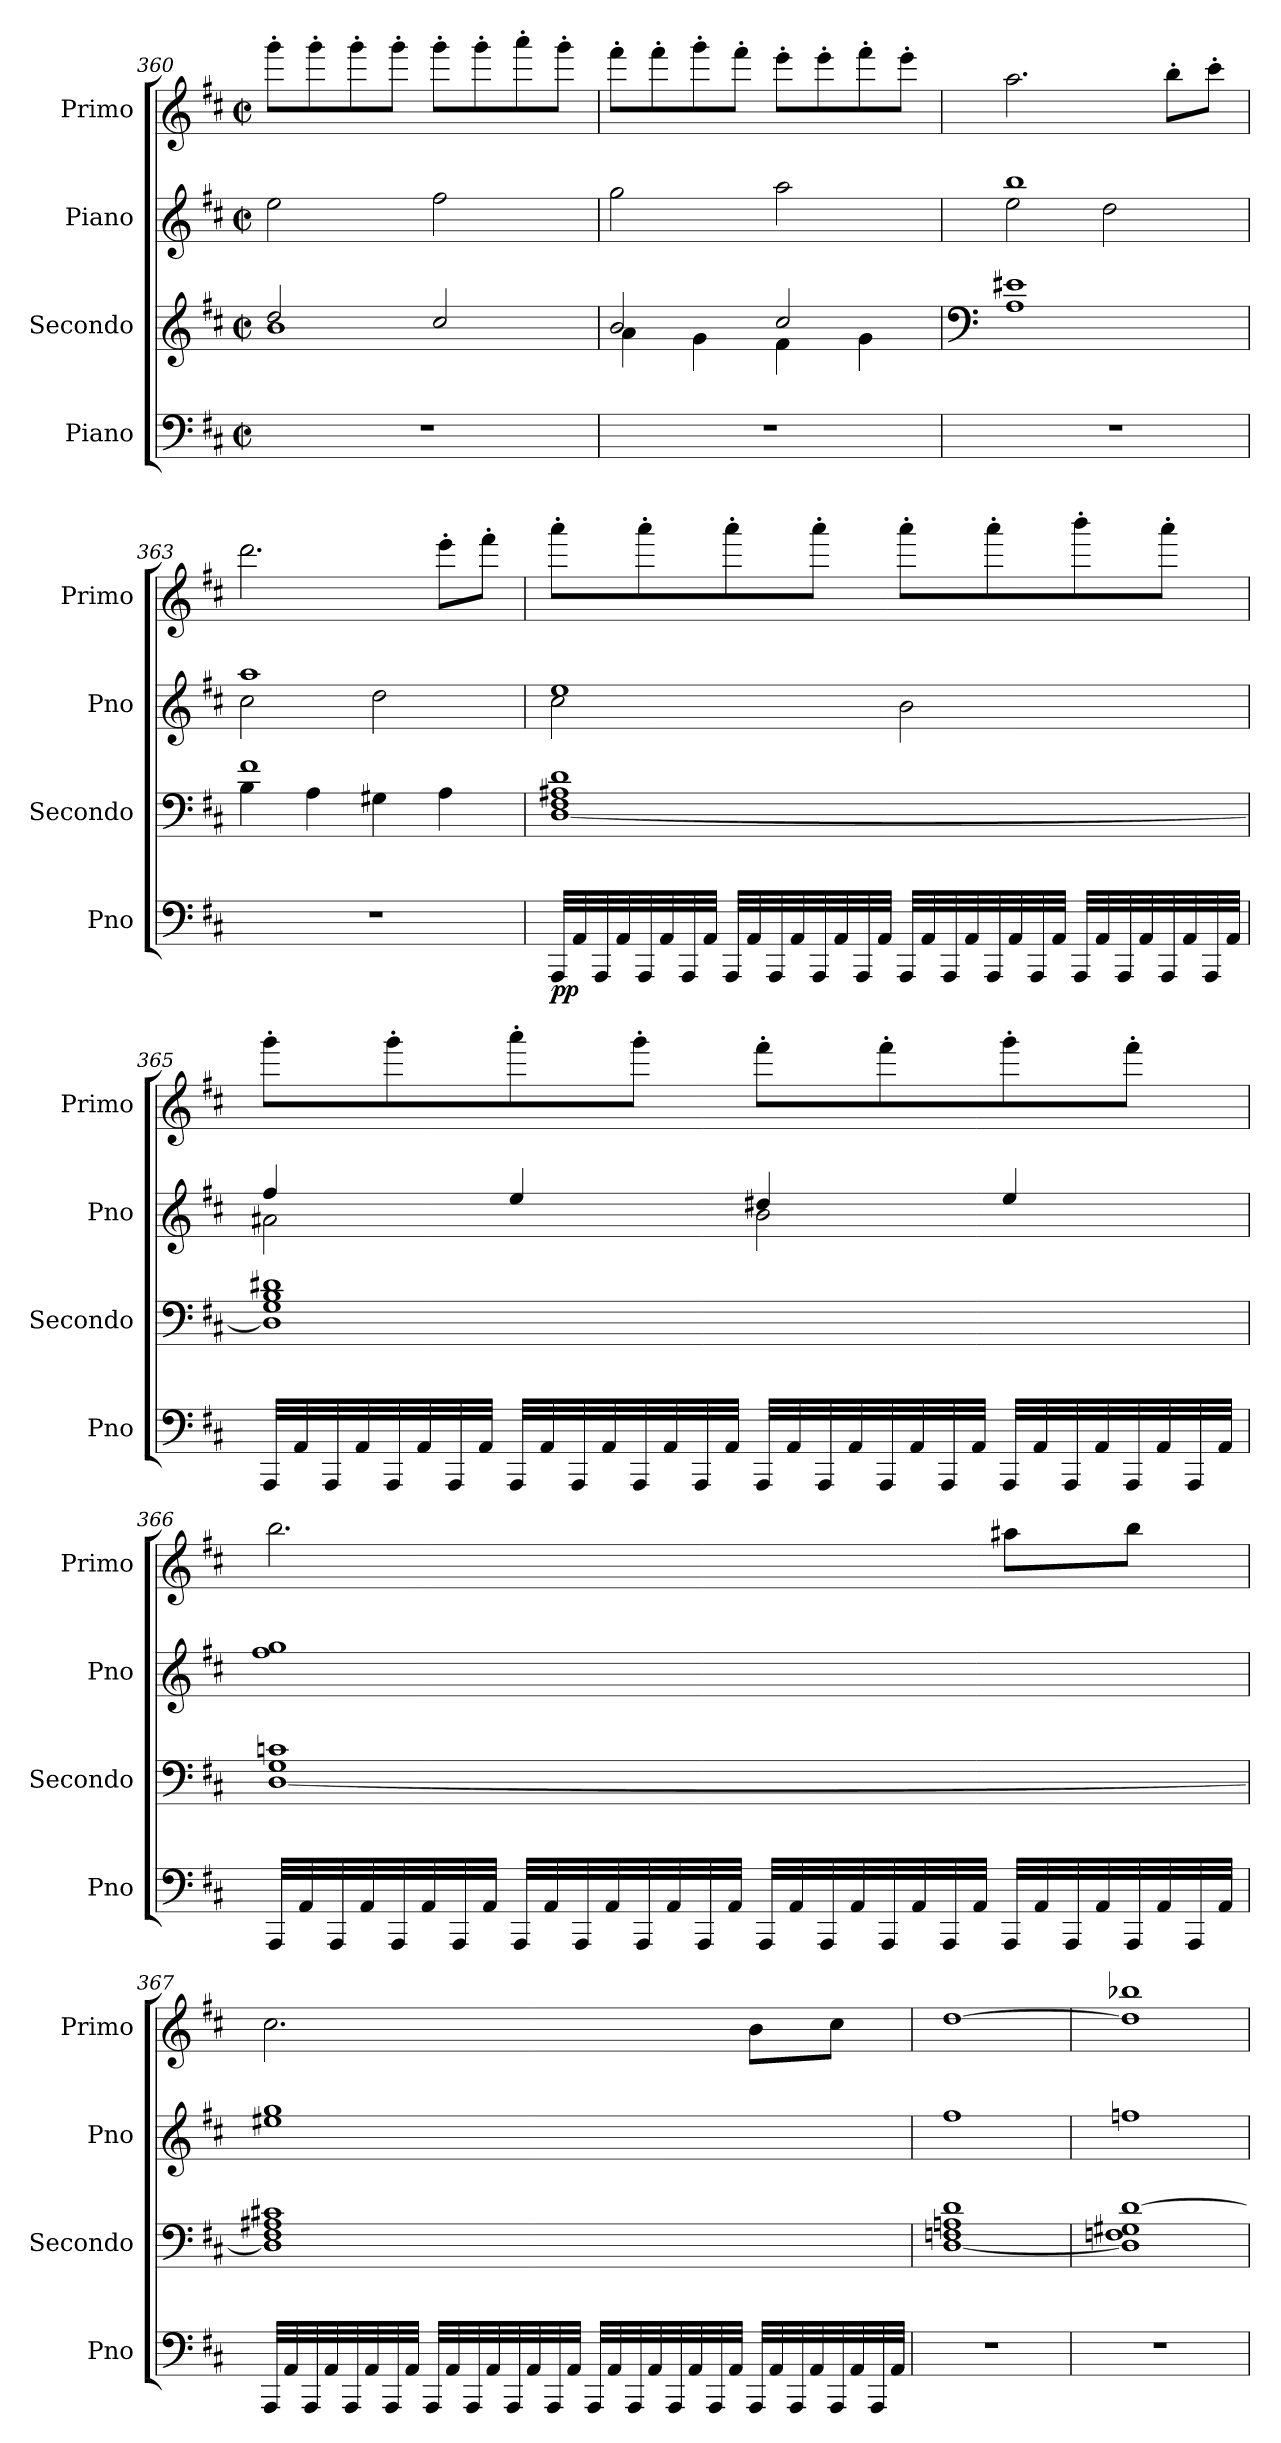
**kern	**dynam	**kern	**kern	**kern
*part4	*part4	*part3	*part2	*part1
*staff4	*staff4	*staff3	*staff2	*staff1
*I"Piano	*	*I"Secondo	*I"Piano	*I"Primo
*I'Pno	*	*I'Secondo	*I'Pno	*I'Primo
*clefF4	*	*clefG2	*clefG2	*clefG2
*k[f#c#]	*	*k[f#c#]	*k[f#c#]	*k[f#c#]
*M4/4	*	*M4/4	*M4/4	*M4/4
*met(c|)	*	*met(c|)	*met(c|)	*met(c|)
=360	=360	=360	=360	=360
*	*	*^	*	*
1r	.	2dd/	1b	2ee\	8ggg'\L
.	.	.	.	.	8ggg'\
.	.	.	.	.	8ggg'\
.	.	.	.	.	8ggg'\J
.	.	2cc#/	.	2ff#\	8ggg'\L
.	.	.	.	.	8ggg'\
.	.	.	.	.	8aaa'\
.	.	.	.	.	8ggg'\J
=361	=361	=361	=361	=361	=361
1r	.	2b/	4a\	2gg\	8fff#'\L
.	.	.	.	.	8fff#'\
.	.	.	4g\	.	8ggg'\
.	.	.	.	.	8fff#'\J
.	.	2cc#/	4f#\	2aa\	8eee'\L
.	.	.	.	.	8eee'\
.	.	.	4g\	.	8fff#'\
.	.	.	.	.	8eee'\J
*	*	*v	*v	*	*
=362	=362	=362	=362	=362
*	*	*clefF4	*	*
*	*	*	*^	*
1r	.	1A 1e#X	1bb	2ee\	2.aa\
.	.	.	.	2dd\	.
.	.	.	.	.	8bb'\L
.	.	.	.	.	8ccc#'\J
!!LO:PB:g=z
=363	=363	=363	=363	=363	=363
*	*	*^	*	*	*
1r	.	1f#	4B\	1aa	2cc#\	2.ddd\
.	.	.	4A\	.	.	.
.	.	.	4G#X\	.	2dd\	.
.	.	.	4A\	.	.	8eee'\L
.	.	.	.	.	.	8fff#'\J
*	*	*v	*v	*	*	*
=364	=364	=364	=364	=364	=364
!	!LO:DY:b	!	!	!	!
32AAA/LLL	pp	[1D 1F# 1A#X 1d	1ee	2cc#\	8aaa'\L
32AA/	.	.	.	.	.
32AAA/	.	.	.	.	.
32AA/	.	.	.	.	.
32AAA/	.	.	.	.	8aaa'\
32AA/	.	.	.	.	.
32AAA/	.	.	.	.	.
32AA/JJJ	.	.	.	.	.
32AAA/LLL	.	.	.	.	8aaa'\
32AA/	.	.	.	.	.
32AAA/	.	.	.	.	.
32AA/	.	.	.	.	.
32AAA/	.	.	.	.	8aaa'\J
32AA/	.	.	.	.	.
32AAA/	.	.	.	.	.
32AA/JJJ	.	.	.	.	.
32AAA/LLL	.	.	.	2b\	8aaa'\L
32AA/	.	.	.	.	.
32AAA/	.	.	.	.	.
32AA/	.	.	.	.	.
32AAA/	.	.	.	.	8aaa'\
32AA/	.	.	.	.	.
32AAA/	.	.	.	.	.
32AA/JJJ	.	.	.	.	.
32AAA/LLL	.	.	.	.	8bbb'\
32AA/	.	.	.	.	.
32AAA/	.	.	.	.	.
32AA/	.	.	.	.	.
32AAA/	.	.	.	.	8aaa'\J
32AA/	.	.	.	.	.
32AAA/	.	.	.	.	.
32AA/JJJ	.	.	.	.	.
!!LO:LB:g=z
=365	=365	=365	=365	=365	=365
32AAA/LLL	.	1D] 1G 1B 1d#X	4ff#/	2a#X\	8ggg'\L
32AA/	.	.	.	.	.
32AAA/	.	.	.	.	.
32AA/	.	.	.	.	.
32AAA/	.	.	.	.	8ggg'\
32AA/	.	.	.	.	.
32AAA/	.	.	.	.	.
32AA/JJJ	.	.	.	.	.
32AAA/LLL	.	.	4ee/	.	8aaa'\
32AA/	.	.	.	.	.
32AAA/	.	.	.	.	.
32AA/	.	.	.	.	.
32AAA/	.	.	.	.	8ggg'\J
32AA/	.	.	.	.	.
32AAA/	.	.	.	.	.
32AA/JJJ	.	.	.	.	.
32AAA/LLL	.	.	4dd#X/	2b\	8fff#'\L
32AA/	.	.	.	.	.
32AAA/	.	.	.	.	.
32AA/	.	.	.	.	.
32AAA/	.	.	.	.	8fff#'\
32AA/	.	.	.	.	.
32AAA/	.	.	.	.	.
32AA/JJJ	.	.	.	.	.
32AAA/LLL	.	.	4ee/	.	8ggg'\
32AA/	.	.	.	.	.
32AAA/	.	.	.	.	.
32AA/	.	.	.	.	.
32AAA/	.	.	.	.	8fff#'\J
32AA/	.	.	.	.	.
32AAA/	.	.	.	.	.
32AA/JJJ	.	.	.	.	.
*	*	*	*v	*v	*
!!LO:PB:g=z
=366	=366	=366	=366	=366
32AAA/LLL	.	[1D 1G 1cn	1ff# 1gg	2.bb\
32AA/	.	.	.	.
32AAA/	.	.	.	.
32AA/	.	.	.	.
32AAA/	.	.	.	.
32AA/	.	.	.	.
32AAA/	.	.	.	.
32AA/JJJ	.	.	.	.
32AAA/LLL	.	.	.	.
32AA/	.	.	.	.
32AAA/	.	.	.	.
32AA/	.	.	.	.
32AAA/	.	.	.	.
32AA/	.	.	.	.
32AAA/	.	.	.	.
32AA/JJJ	.	.	.	.
32AAA/LLL	.	.	.	.
32AA/	.	.	.	.
32AAA/	.	.	.	.
32AA/	.	.	.	.
32AAA/	.	.	.	.
32AA/	.	.	.	.
32AAA/	.	.	.	.
32AA/JJJ	.	.	.	.
32AAA/LLL	.	.	.	8aa#X\L
32AA/	.	.	.	.
32AAA/	.	.	.	.
32AA/	.	.	.	.
32AAA/	.	.	.	8bb\J
32AA/	.	.	.	.
32AAA/	.	.	.	.
32AA/JJJ	.	.	.	.
!!LO:LB:g=z
=367	=367	=367	=367	=367
32AAA/LLL	.	1D] 1F# 1A#X 1c#X	1ee#X 1gg	2.cc#\
32AA/	.	.	.	.
32AAA/	.	.	.	.
32AA/	.	.	.	.
32AAA/	.	.	.	.
32AA/	.	.	.	.
32AAA/	.	.	.	.
32AA/JJJ	.	.	.	.
32AAA/LLL	.	.	.	.
32AA/	.	.	.	.
32AAA/	.	.	.	.
32AA/	.	.	.	.
32AAA/	.	.	.	.
32AA/	.	.	.	.
32AAA/	.	.	.	.
32AA/JJJ	.	.	.	.
32AAA/LLL	.	.	.	.
32AA/	.	.	.	.
32AAA/	.	.	.	.
32AA/	.	.	.	.
32AAA/	.	.	.	.
32AA/	.	.	.	.
32AAA/	.	.	.	.
32AA/JJJ	.	.	.	.
32AAA/LLL	.	.	.	8b\L
32AA/	.	.	.	.
32AAA/	.	.	.	.
32AA/	.	.	.	.
32AAA/	.	.	.	8cc#\J
32AA/	.	.	.	.
32AAA/	.	.	.	.
32AA/JJJ	.	.	.	.
=368	=368	=368	=368	=368
1r	.	[1D 1Fn 1An 1d	1ff#	[1dd
=369	=369	=369	=369	=369
1r	.	1D] 1Fn 1G#X [1d	1ffn	1dd] 1bb-X
=	=	=	=	=
*-	*-	*-	*-	*-
